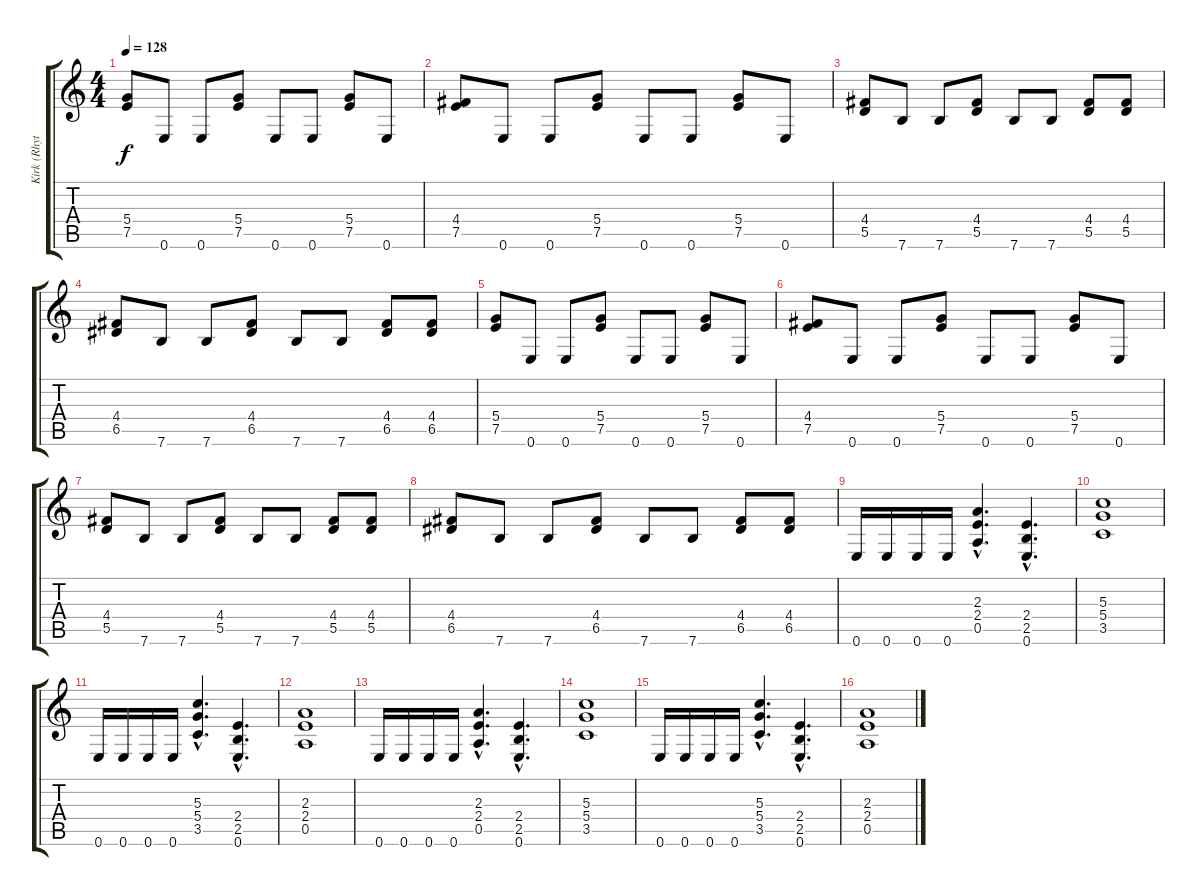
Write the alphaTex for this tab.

\track ("Kirk (Rhythm Guitar)" "Kirk (Rhyt") {instrument distortionguitar}
\staff {score tabs}
\tuning (E4 B3 G3 D3 A2 E2) {hide}
\ts (4 4)
\tempo 128
\clef g2
\ks c
(5.4 7.5).8{dy f} 0.6.8 0.6.8 (5.4 7.5).8 0.6.8 0.6.8 (5.4 7.5).8 0.6.8 |
(4.4 7.5).8 0.6.8 0.6.8 (5.4 7.5).8 0.6.8 0.6.8 (5.4 7.5).8 0.6.8 |
(4.4 5.5).8 7.6.8 7.6.8 (4.4 5.5).8 7.6.8 7.6.8 (4.4 5.5).8 (4.4 5.5).8 |
(4.4 6.5).8 7.6.8 7.6.8 (4.4 6.5).8 7.6.8 7.6.8 (4.4 6.5).8 (4.4 6.5).8 |
(5.4 7.5).8 0.6.8 0.6.8 (5.4 7.5).8 0.6.8 0.6.8 (5.4 7.5).8 0.6.8 |
(4.4 7.5).8 0.6.8 0.6.8 (5.4 7.5).8 0.6.8 0.6.8 (5.4 7.5).8 0.6.8 |
(4.4 5.5).8 7.6.8 7.6.8 (4.4 5.5).8 7.6.8 7.6.8 (4.4 5.5).8 (4.4 5.5).8 |
(4.4 6.5).8 7.6.8 7.6.8 (4.4 6.5).8 7.6.8 7.6.8 (4.4 6.5).8 (4.4 6.5).8 |
0.6.16 0.6.16 0.6.16 0.6.16 (2.3{hac} 2.4{hac} 0.5{hac}).4{d} (2.4{hac} 2.5{hac} 0.6{hac}).4{d} |
(5.3 5.4 3.5).1 |
0.6.16 0.6.16 0.6.16 0.6.16 (5.3{hac} 5.4{hac} 3.5{hac}).4{d} (2.4{hac} 2.5{hac} 0.6{hac}).4{d} |
(2.3 2.4 0.5).1 |
0.6.16 0.6.16 0.6.16 0.6.16 (2.3{hac} 2.4{hac} 0.5{hac}).4{d} (2.4{hac} 2.5{hac} 0.6{hac}).4{d} |
(5.3 5.4 3.5).1 |
0.6.16 0.6.16 0.6.16 0.6.16 (5.3{hac} 5.4{hac} 3.5{hac}).4{d} (2.4{hac} 2.5{hac} 0.6{hac}).4{d} |
(2.3 2.4 0.5).1
